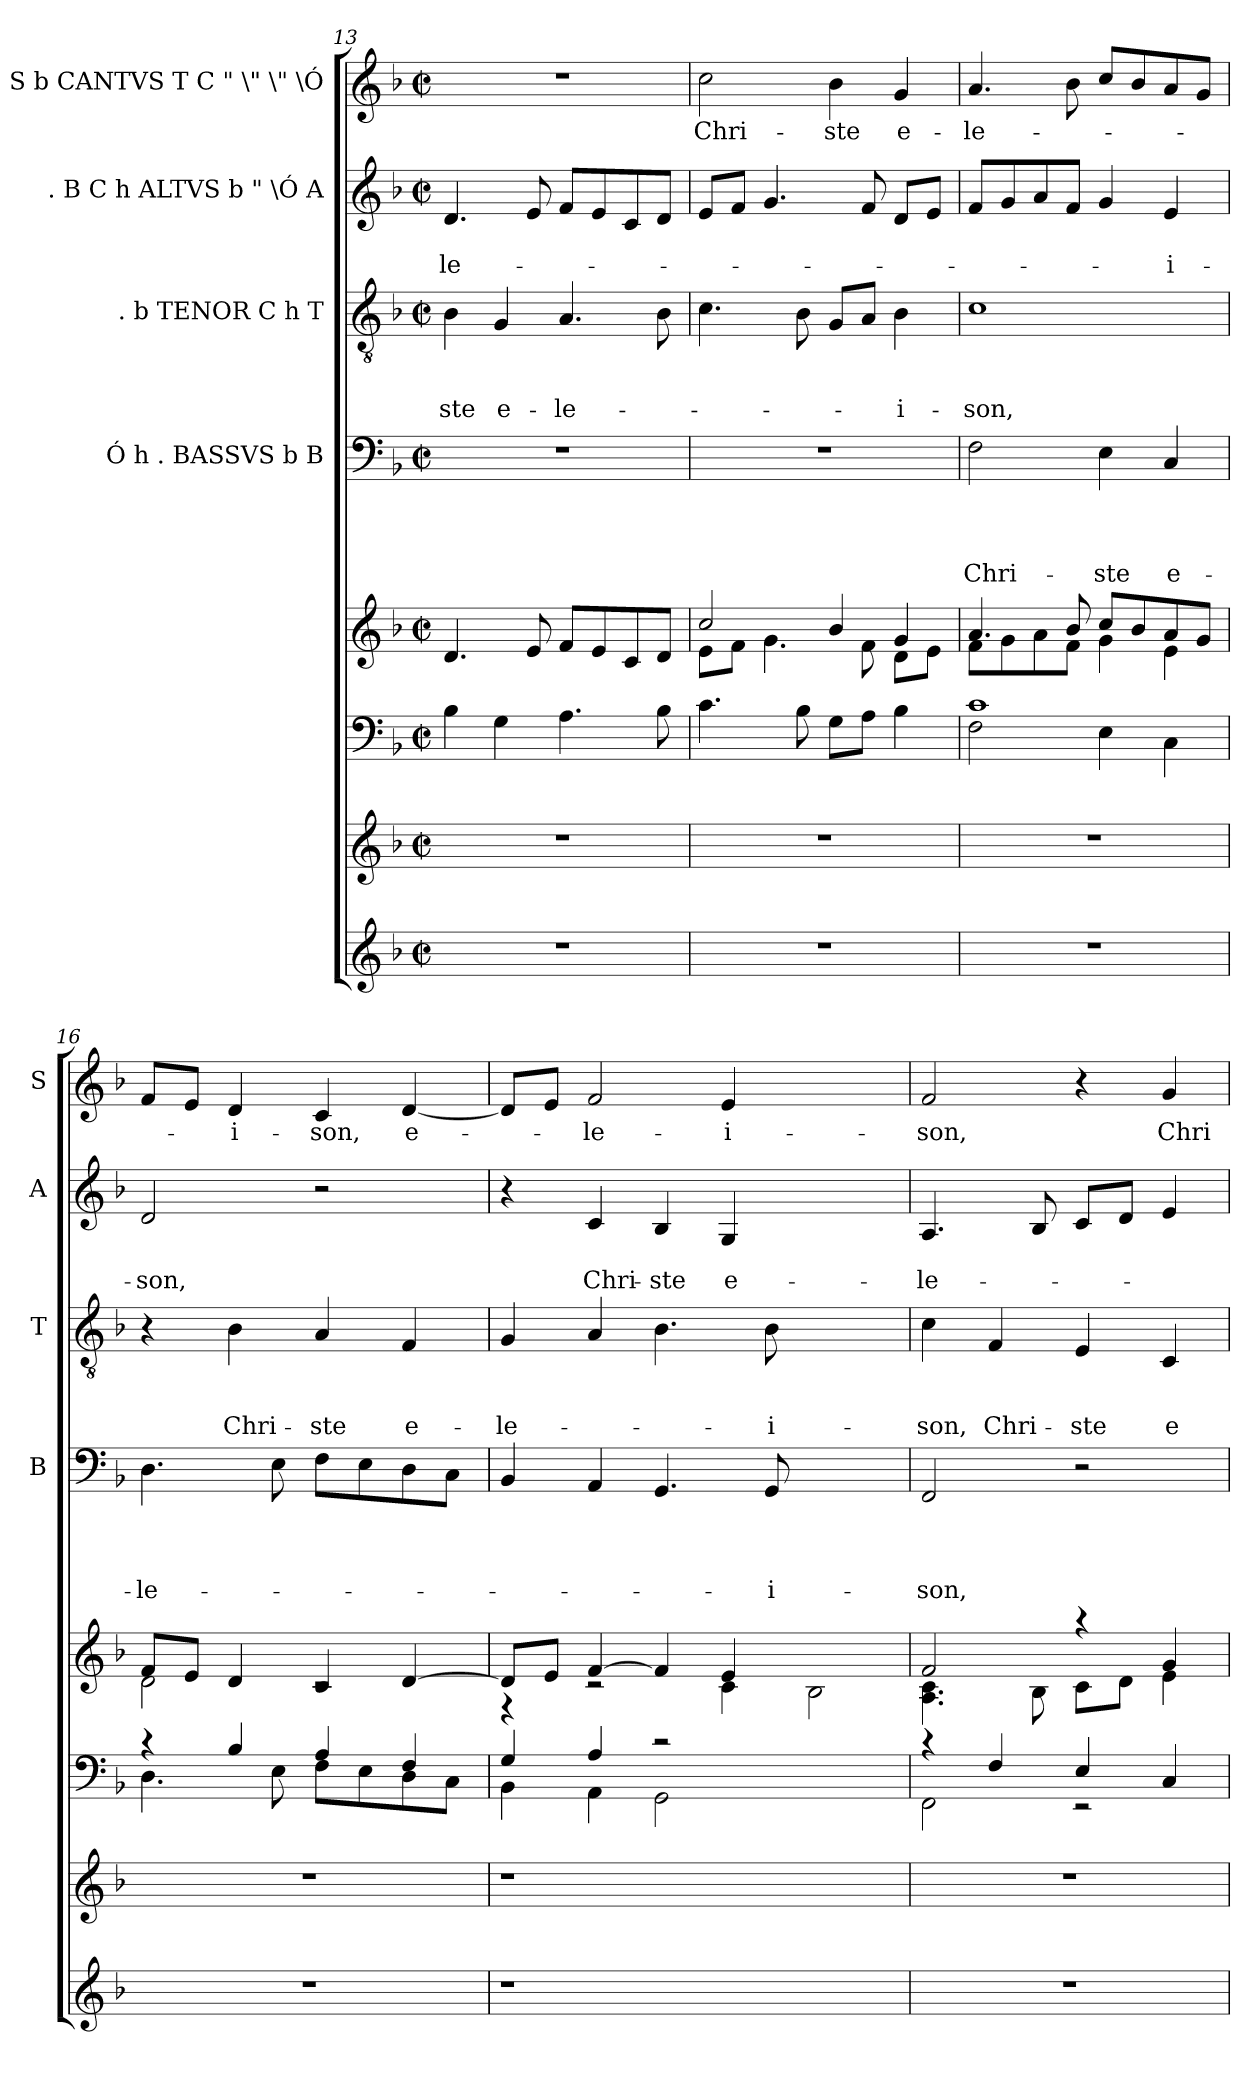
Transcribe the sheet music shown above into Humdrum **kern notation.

**kern	**kern	**kern	**kern	**kern	**text	**text	**text	**text	**kern	**text	**text	**text	**kern	**text	**text	**kern	**text
*part8	*part7	*part6	*part5	*part4	*part4	*part4	*part4	*part4	*part3	*part3	*part3	*part3	*part2	*part2	*part2	*part1	*part1
*staff8	*staff7	*staff6	*staff5	*staff4	*staff4	*staff4	*staff4	*staff4	*staff3	*staff3	*staff3	*staff3	*staff2	*staff2	*staff2	*staff1	*staff1
*	*	*	*	*I"Ó h . BASSVS b B	*	*	*	*	*I". b TENOR C h T	*	*	*	*I". B C h ALTVS b " \Ó A	*	*	*I"h . S b CANTVS T C " \" \" \Ó	*
*	*	*	*	*I'B	*	*	*	*	*I'T	*	*	*	*I'A	*	*	*I'S	*
*clefG2	*clefG2	*clefF4	*clefG2	*clefF4	*	*	*	*	*clefGv2	*	*	*	*clefG2	*	*	*clefG2	*
*k[b-]	*k[b-]	*k[b-]	*k[b-]	*k[b-]	*	*	*	*	*k[b-]	*	*	*	*k[b-]	*	*	*k[b-]	*
*F:	*F:	*F:	*F:	*F:	*	*	*	*	*F:	*	*	*	*F:	*	*	*F:	*
*M2/2	*M2/2	*M2/2	*M2/2	*M2/2	*	*	*	*	*M2/2	*	*	*	*M2/2	*	*	*M2/2	*
*met(c|)	*met(c|)	*met(c|)	*met(c|)	*met(c|)	*	*	*	*	*met(c|)	*	*	*	*met(c|)	*	*	*met(c|)	*
=13	=13	=13	=13	=13	=13	=13	=13	=13	=13	=13	=13	=13	=13	=13	=13	=13	=13
!	!	!	!	!	!	!	!	!	!	!	!	!LO:LY:b	!	!	!LO:LY:b	!	!
1r	1r	4B-\	4.d/	1r	.	.	.	.	4B-\	.	.	-ste	4.d/	.	-le-	1r	.
!	!	!	!	!	!	!	!	!	!	!	!	!LO:LY:b	!	!	!	!	!
.	.	4G\	.	.	.	.	.	.	4G/	.	.	e-	.	.	.	.	.
.	.	.	8e/	.	.	.	.	.	.	.	.	.	8e/	.	.	.	.
!	!	!	!	!	!	!	!	!	!	!	!	!LO:LY:b	!	!	!	!	!
.	.	4.A\	8f/L	.	.	.	.	.	4.A/	.	.	-le-	8f/L	.	.	.	.
.	.	.	8e/	.	.	.	.	.	.	.	.	.	8e/	.	.	.	.
.	.	.	8c/	.	.	.	.	.	.	.	.	.	8c/	.	.	.	.
.	.	8B-\	8d/J	.	.	.	.	.	8B-\	.	.	.	8d/J	.	.	.	.
=14	=14	=14	=14	=14	=14	=14	=14	=14	=14	=14	=14	=14	=14	=14	=14	=14	=14
*	*	*	*^	*	*	*	*	*	*	*	*	*	*	*	*	*	*
!	!	!	!	!	!	!	!	!	!	!	!	!	!	!	!	!	!	!LO:LY:b
1r	1r	4.c\	2cc/	8e\L	1r	.	.	.	.	4.c\	.	.	.	8e/L	.	.	2cc\	Chri-
.	.	.	.	8f\J	.	.	.	.	.	.	.	.	.	8f/J	.	.	.	.
.	.	.	.	4.g\	.	.	.	.	.	.	.	.	.	4.g/	.	.	.	.
.	.	8B-\	.	.	.	.	.	.	.	8B-\	.	.	.	.	.	.	.	.
!	!	!	!	!	!	!	!	!	!	!	!	!	!	!	!	!	!	!LO:LY:b
.	.	8G\L	4b-/	.	.	.	.	.	.	8G/L	.	.	.	.	.	.	4b-\	-ste
.	.	8A\J	.	8f\	.	.	.	.	.	8A/J	.	.	.	8f/	.	.	.	.
!	!	!	!	!	!	!	!	!	!	!	!	!	!LO:LY:b	!	!	!	!	!LO:LY:b
.	.	4B-\	4g/	8d\L	.	.	.	.	.	4B-\	.	.	-i-	8d/L	.	.	4g/	e-
.	.	.	.	8e\J	.	.	.	.	.	.	.	.	.	8e/J	.	.	.	.
!!LO:LB:g=z
=15	=15	=15	=15	=15	=15	=15	=15	=15	=15	=15	=15	=15	=15	=15	=15	=15	=15	=15
*	*	*^	*	*	*	*	*	*	*	*	*	*	*	*	*	*	*	*
!	!	!	!	!	!	!	!	!	!	!LO:LY:b	!	!	!	!LO:LY:b	!	!	!	!	!LO:LY:b
1r	1r	1c	2F\	4.a/	8f\L	2F\	.	.	.	Chri-	1c	.	.	-son,	8f/L	.	.	4.a/	-le-
.	.	.	.	.	8g\	.	.	.	.	.	.	.	.	.	8g/	.	.	.	.
.	.	.	.	.	8a\	.	.	.	.	.	.	.	.	.	8a/	.	.	.	.
.	.	.	.	8b-/	8f\J	.	.	.	.	.	.	.	.	.	8f/J	.	.	8b-\	.
!	!	!	!	!	!	!	!	!	!	!LO:LY:b	!	!	!	!	!	!	!	!	!
.	.	.	4E\	8cc/L	4g\	4E\	.	.	.	-ste	.	.	.	.	4g/	.	.	8cc/L	.
.	.	.	.	8b-/	.	.	.	.	.	.	.	.	.	.	.	.	.	8b-/	.
!	!	!	!	!	!	!	!	!	!	!LO:LY:b	!	!	!	!	!	!	!LO:LY:b	!	!
.	.	.	4C\	8a/	4e\	4C/	.	.	.	e-	.	.	.	.	4e/	.	-i-	8a/	.
.	.	.	.	8g/J	.	.	.	.	.	.	.	.	.	.	.	.	.	8g/J	.
=16	=16	=16	=16	=16	=16	=16	=16	=16	=16	=16	=16	=16	=16	=16	=16	=16	=16	=16	=16
!	!	!	!	!	!	!	!	!	!	!LO:LY:b	!	!	!	!	!	!	!LO:LY:b	!	!
1r	1r	4rc	4.D\	8f/L	2d\	4.D\	.	.	.	-le-	4r	.	.	.	2d/	.	-son,	8f/L	.
.	.	.	.	8e/J	.	.	.	.	.	.	.	.	.	.	.	.	.	8e/J	.
!	!	!	!	!	!	!	!	!	!	!	!	!	!	!LO:LY:b	!	!	!	!	!LO:LY:b
.	.	4B-/	.	4d/	.	.	.	.	.	.	4B-\	.	.	Chri-	.	.	.	4d/	-i-
.	.	.	8E\	.	.	8E\	.	.	.	.	.	.	.	.	.	.	.	.	.
!	!	!	!	!	!	!	!	!	!	!	!	!	!	!LO:LY:b	!	!	!	!	!LO:LY:b
.	.	4A/	8F\L	4c/	2rc	8F\L	.	.	.	.	4A/	.	.	-ste	2r	.	.	4c/	-son,
.	.	.	8E\	.	.	8E\	.	.	.	.	.	.	.	.	.	.	.	.	.
!	!	!	!	!	!	!	!	!	!	!	!	!	!	!LO:LY:b	!	!	!	!	!LO:LY:b
.	.	4F/	8D\	[>4d/	.	8D\	.	.	.	.	4F/	.	.	e-	.	.	.	[<4d/	e-
.	.	.	8C\J	.	.	8C\J	.	.	.	.	.	.	.	.	.	.	.	.	.
=17	=17	=17	=17	=17	=17	=17	=17	=17	=17	=17	=17	=17	=17	=17	=17	=17	=17	=17	=17
!	!	!	!	!	!	!	!	!	!	!	!	!	!	!LO:LY:b	!	!	!	!	!
1r	1r	4G/	4BB-\	8d/L]	4rF	4BB-/	.	.	.	.	4G/	.	.	-le-	4r	.	.	8d/L]	.
.	.	.	.	8e/J	.	.	.	.	.	.	.	.	.	.	.	.	.	8e/J	.
!	!	!	!	!	!	!	!	!	!	!	!	!	!	!	!	!	!LO:LY:b	!	!LO:LY:b
.	.	4A/	4AA\	[>4f/	2rc	4AA/	.	.	.	.	4A/	.	.	.	4c/	.	Chri-	2f/	-le-
!	!	!	!	!	!	!	!	!	!	!	!	!	!	!	!	!	!LO:LY:b	!	!
.	.	2rc	2GG\	4f/]	.	4.GG/	.	.	.	.	4.B-\	.	.	.	4B-/	.	-ste	.	.
!	!	!	!	!	!	!	!	!	!	!	!	!	!	!	!	!	!LO:LY:b	!	!LO:LY:b
.	.	.	.	4e/	4c\	.	.	.	.	.	.	.	.	.	4G/	.	e-	4e/	-i-
!	!	!	!	!	!	!	!	!	!	!LO:LY:b	!	!	!	!LO:LY:b	!	!	!	!	!
.	.	.	.	.	.	8GG/	.	.	.	-i-	8B-\	.	.	-i-	.	.	.	.	.
2ryy	2ryy	2ryy	2ryy	2ryy	2B-\	2ryy	.	.	.	.	2ryy	.	.	.	2ryy	.	.	2ryy	.
=18	=18	=18	=18	=18	=18	=18	=18	=18	=18	=18	=18	=18	=18	=18	=18	=18	=18	=18	=18
!	!	!	!	!	!	!	!	!	!	!LO:LY:b	!	!	!	!LO:LY:b	!	!	!LO:LY:b	!	!LO:LY:b
1r	1r	4rc	2FF\	2f/	4.A\ 4.c\	2FF/	.	.	.	-son,	4c\	.	.	-son,	4.A/	.	-le-	2f/	-son,
!	!	!	!	!	!	!	!	!	!	!	!	!	!	!LO:LY:b	!	!	!	!	!
.	.	4F/	.	.	.	.	.	.	.	.	4F/	.	.	Chri-	.	.	.	.	.
.	.	.	.	.	8B-\	.	.	.	.	.	.	.	.	.	8B-/	.	.	.	.
!	!	!	!	!	!	!	!	!	!	!	!	!	!	!LO:LY:b	!	!	!	!	!
.	.	4E/	2rEE	4raa	8c\L	2r	.	.	.	.	4E/	.	.	-ste	8c/L	.	.	4r	.
.	.	.	.	.	8d\J	.	.	.	.	.	.	.	.	.	8d/J	.	.	.	.
!	!	!	!	!	!	!	!	!	!	!	!	!	!	!LO:LY:b	!	!	!	!	!LO:LY:b
.	.	4C/	.	4g/	4e\	.	.	.	.	.	4C/	.	.	e-	4e/	.	.	4g/	Chri-
*	*	*v	*v	*	*	*	*	*	*	*	*	*	*	*	*	*	*	*	*
*	*	*	*v	*v	*	*	*	*	*	*	*	*	*	*	*	*	*	*
=	=	=	=	=	=	=	=	=	=	=	=	=	=	=	=	=	=
*-	*-	*-	*-	*-	*-	*-	*-	*-	*-	*-	*-	*-	*-	*-	*-	*-	*-
